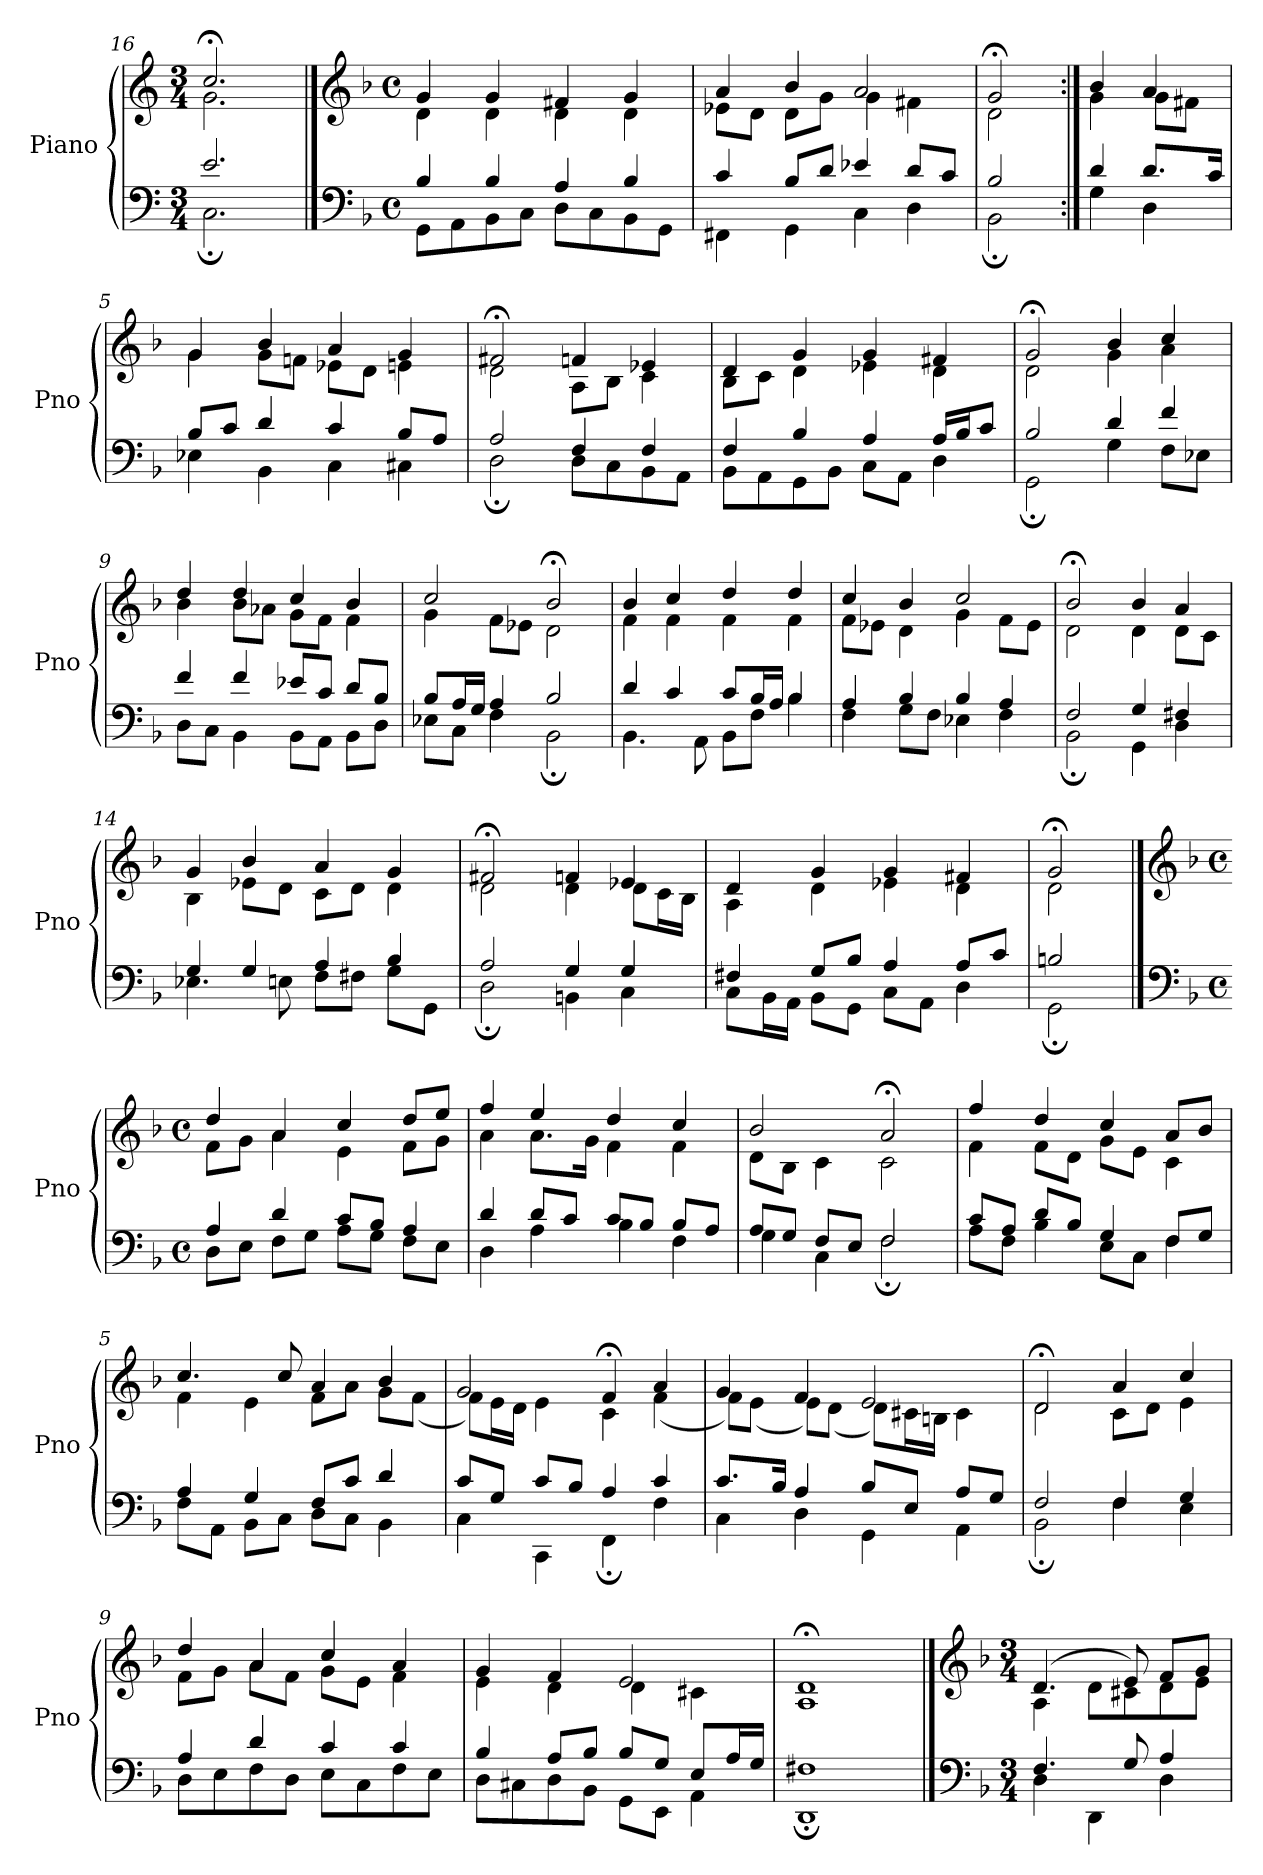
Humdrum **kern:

**kern	**kern
*part1	*part1
*staff2	*staff1
*I"Piano	*
*I'Pno	*
*clefF4	*clefG2
*k[]	*k[]
*M3/4	*M3/4
=16	=16
*^	*^
2.e/	2.C;\	2.cc;</	2.g\
==1	==1	==1	==1
*clefF4	*	*clefG2	*
*k[b-]	*	*k[b-]	*
*M4/4	*	*M4/4	*
*met(c)	*	*met(c)	*
4B-/	8GG\L	4g/	4d\
.	8AA\	.	.
4B-/	8BB-\	4g/	4d\
.	8C\J	.	.
4A/	8D\L	4f#X/	4d\
.	8C\	.	.
4B-/	8BB-\	4g/	4d\
.	8GG\J	.	.
=2	=2	=2	=2
4c/	4FF#X\	4a/	8e-X\L
.	.	.	8d\J
8B-/L	4GG\	4b-/	8d\L
8d/J	.	.	8g\J
4e-X/	4C\	2a/	4g\
8d/L	4D\	.	4f#X\
8c/J	.	.	.
=3	=3	=3	=3
2B-/	2BB-;\	2g;</	2d\
=4:|!	=4:|!	=4:|!	=4:|!
4d/	4G\	4b-/	4g\
8.d/L	4D\	4a/	8g\L
.	.	.	8f#X\J
16c/Jk	.	.	.
=5	=5	=5	=5
8B-/L	4E-X\	4g/	4g\
8c/J	.	.	.
4d/	4BB-\	4b-/	8g\L
.	.	.	8fn\J
4c/	4C\	4a/	8e-X\L
.	.	.	8d\J
8B-/L	4C#X\	4g/	4en\
8A/J	.	.	.
=6	=6	=6	=6
2A/	2D;\	2f#X;</	2d\
4F/	8D\L	4fn/	8A\L
.	8C\	.	8B-\J
4F/	8BB-\	4e-X/	4c\
.	8AA\J	.	.
=7	=7	=7	=7
4F/	8BB-\L	4d/	8B-\L
.	8AA\	.	8c\J
4B-/	8GG\	4g/	4d\
.	8BB-\J	.	.
4A/	8C\L	4g/	4e-X\
.	8AA\J	.	.
16A/LL	4D\	4f#X/	4d\
16B-/J	.	.	.
8c/J	.	.	.
=8	=8	=8	=8
2B-/	2GG;\	2g;</	2d\
4d/	4G\	4b-/	4g\
4f/	8F\L	4cc/	4a\
.	8E-X\J	.	.
=9	=9	=9	=9
4f/	8D\L	4dd/	4b-\
.	8C\J	.	.
4f/	4BB-\	4dd/	8b-\L
.	.	.	8a-X\J
8e-X/L	8BB-\L	4cc/	8g\L
8c/J	8AA\J	.	8f\J
8d/L	8BB-\L	4b-/	4f\
8B-/J	8D\J	.	.
=10	=10	=10	=10
8B-/L	8E-X\L	2cc/	4g\
16A/L	8C\J	.	.
16G/JJ	.	.	.
4A/	4F\	.	8f\L
.	.	.	8e-X\J
2B-/	2BB-;\	2b-;</	2d\
=11	=11	=11	=11
4d/	4.BB-\	4b-/	4f\
4c/	.	4cc/	4f\
.	8AA\	.	.
8c/L	8BB-\L	4dd/	4f\
16B-/L	8F\J	.	.
16A/JJ	.	.	.
4B-/	4B-\	4dd/	4f\
=12	=12	=12	=12
4A/	4F\	4cc/	8f\L
.	.	.	8e-X\J
4B-/	8G\L	4b-/	4d\
.	8F\J	.	.
4B-/	4E-X\	2cc/	4g\
4A/	4F\	.	8f\L
.	.	.	8e-\J
=13	=13	=13	=13
2F/	2BB-;\	2b-;</	2d\
4G/	4GG\	4b-/	4d\
4F#X/	4D\	4a/	8d\L
.	.	.	8c\J
=14	=14	=14	=14
4G/	4.E-X\	4g/	4B-\
4G/	.	4b-/	8e-X\L
.	8En\	.	8d\J
4A/	8F\L	4a/	8c\L
.	8F#X\J	.	8d\J
4B-/	8G\L	4g/	4d\
.	8GG\J	.	.
=15	=15	=15	=15
2A/	2D;\	2f#X;</	2d\
4G/	4BBn\	4fn/	4d\
4G/	4C\	4e-X/	8d\L
.	.	.	16c\L
.	.	.	16B-\JJ
=16	=16	=16	=16
4F#X/	8C\L	4d/	4A\
.	16BB-\L	.	.
.	16AA\JJ	.	.
8G/L	8BB-\L	4g/	4d\
8B-/J	8GG\J	.	.
4A/	8C\L	4g/	4e-X\
.	8AA\J	.	.
8A/L	4D\	4f#X/	4d\
8c/J	.	.	.
=17	=17	=17	=17
2Bn/	2GG;\	2g;</	2d\
==1	==1	==1	==1
*clefF4	*	*clefG2	*
*k[b-]	*	*k[b-]	*
*M4/4	*	*M4/4	*
*met(c)	*	*met(c)	*
4A/	8D\L	4dd/	8f\L
.	8E\J	.	8g\J
4d/	8F\L	4a/	4a\
.	8G\J	.	.
8c/L	8A\L	4cc/	4e\
8B-/J	8G\J	.	.
4A/	8F\L	8dd/L	8f\L
.	8E\J	8ee/J	8g\J
=2	=2	=2	=2
4d/	4D\	4ff/	4a\
8d/L	4A\	4ee/	8.a\L
8c/J	.	.	.
.	.	.	16g\Jk
8c/L	4B-\	4dd/	4f\
8B-/J	.	.	.
8B-/L	4F\	4cc/	4f\
8A/J	.	.	.
=3	=3	=3	=3
8A/L	4G\	2b-/	8d\L
8G/J	.	.	8B-\J
8F/L	4C\	.	4c\
8E/J	.	.	.
2F/	2F;\	2a;</	2c\
=4	=4	=4	=4
8c/L	8A\L	4ff/	4f\
8A/J	8F\J	.	.
8d/L	4B-\	4dd/	8f\L
8B-/J	.	.	8d\J
4G/	8E\L	4cc/	8g\L
.	8C\J	.	8e\J
8F/L	4F\	8a/L	4c\
8G/J	.	8b-/J	.
=5	=5	=5	=5
4A/	8F\L	4.cc/	4f\
.	8AA\J	.	.
4G/	8BB-\L	.	4e\
.	8C\J	8cc/	.
8F/L	8D\L	4a/	8f\L
8c/J	8C\J	.	8a\J
4d/	4BB-\	4b-/	8g\L
.	.	.	(<8f\J
=6	=6	=6	=6
8c/L	4C\	2g/	8f\L)
8G/J	.	.	16e\L
.	.	.	16d\JJ
8c/L	4CC\	.	4e\
8B-/J	.	.	.
4A/	4FF;\	4f;</	4c\
4c/	4F\	4a/	(<4f\
=7	=7	=7	=7
8.c/L	4C\	4g/	8f\L)
.	.	.	(<8e\J
16B-/Jk	.	.	.
4A/	4D\	4f/	8e\L)
.	.	.	(<8d\J
8B-/L	4GG\	2e/	8d\L)
8E/J	.	.	16c#X\L
.	.	.	16Bn\JJ
8A/L	4AA\	.	4c#\
8G/J	.	.	.
=8	=8	=8	=8
2F/	2BB-;\	2d;</	2d\
4F/	4F\	4a/	8c\L
.	.	.	8d\J
4G/	4E\	4cc/	4e\
=9	=9	=9	=9
4A/	8D\L	4dd/	8f\L
.	8E\	.	8g\J
4d/	8F\	4a/	8a\L
.	8D\J	.	8f\J
4c/	8E\L	4cc/	8g\L
.	8C\	.	8e\J
4c/	8F\	4a/	4f\
.	8E\J	.	.
=10	=10	=10	=10
4B-/	8D\L	4g/	4e\
.	8C#X\	.	.
8A/L	8D\	4f/	4d\
8B-/J	8BB-\J	.	.
8B-/L	8GG\L	2e/	4d\
8G/J	8EE\J	.	.
8E/L	4AA\	.	4c#X\
16A/L	.	.	.
16G/JJ	.	.	.
=11	=11	=11	=11
1F#X	1DD;	1d;<	1A
==1	==1	==1	==1
*clefF4	*	*clefG2	*
*k[b-]	*	*k[b-]	*
*M3/4	*	*M3/4	*
4.F/	4D\	(>4.d/	4A\
.	4DD\	.	8d\L
8G/	.	8e/)	8c#X\
4A/	4D\	8f/L	8d\
.	.	8g/J	8e\J
*v	*v	*	*
*	*v	*v
=	=
*-	*-
